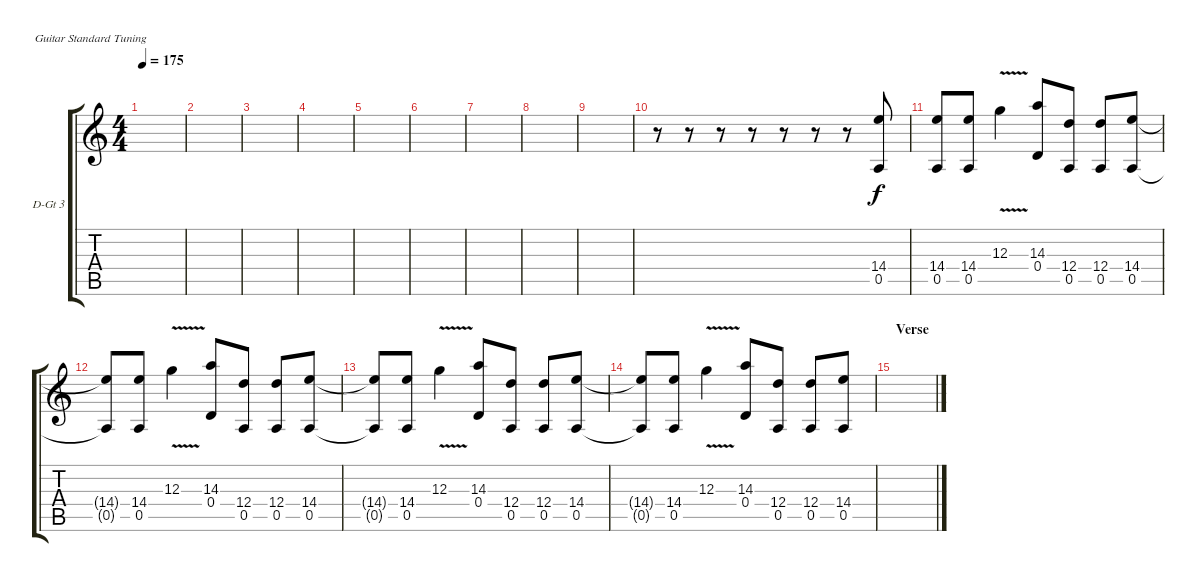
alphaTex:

\defaultSystemsLayout 4
\bracketExtendMode groupsimilarinstruments
\firstSystemTrackNameOrientation horizontal
\otherSystemsTrackNameOrientation horizontal
\track ("Distortion Guitar 3" "D-Gt 3") {instrument distortionguitar}
\staff {score tabs}
\tuning (E4 B3 G3 D3 A2 E2)
\ts (4 4)
\tempo 175
\clef g2
\scale
0.333333
\ks c
|
\scale
0.333333 |
\scale
0.333333 |
\scale
0.333333 |
\scale
0.333333 |
\scale
0.333333 |
\scale
0.333333 |
\scale
0.333333 |
\scale
0.333333 |
\scale
0.333333 r.8 r.8 r.8 r.8 r.8 r.8 r.8 (0.5 14.4).8 |
\scale
0.333333 (0.5 14.4).8 (14.4 0.5).8 12.3{v}.4 (0.4 14.3).8 (12.4 0.5).8 (0.5 12.4).8 (0.5 14.4).8 |
\scale
0.333333 (0.5{t} 14.4{t}).8 (14.4 0.5).8 12.3{v}.4 (0.4 14.3).8 (12.4 0.5).8 (0.5 12.4).8 (0.5 14.4).8 |
\scale
0.333333 (0.5{t} 14.4{t}).8 (14.4 0.5).8 12.3{v}.4 (0.4 14.3).8 (12.4 0.5).8 (0.5 12.4).8 (0.5 14.4).8 |
\scale
0.333333 (0.5{t} 14.4{t}).8 (14.4 0.5).8 12.3{v}.4 (0.4 14.3).8 (12.4 0.5).8 (0.5 12.4).8 (0.5 14.4).8 |
\section ("" "Verse")
\scale
0.333333 |
\scale
0.333333
